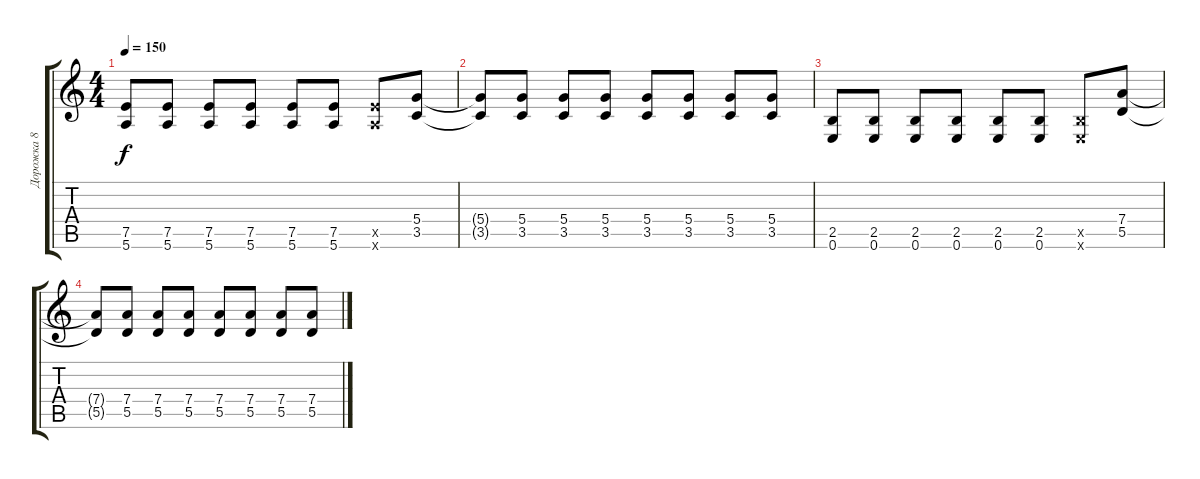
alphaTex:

\track ("Дорожка 8" "Дорожка 8") {instrument electricguitarjazz}
\staff {score tabs}
\tuning (E4 B3 G3 D3 A2 E2) {hide}
\ts (4 4)
\tempo 150
\clef g2
\ks c
(7.5 5.6).8{dy f} (7.5 5.6).8 (7.5 5.6).8 (7.5 5.6).8 (7.5 5.6).8 (7.5 5.6).8 (7.5{x} 5.6{x}).8 (5.4 3.5).8 |
(5.4{t} 3.5{t}).8 (5.4 3.5).8 (5.4 3.5).8 (5.4 3.5).8 (5.4 3.5).8 (5.4 3.5).8 (5.4 3.5).8 (5.4 3.5).8 |
(2.5 0.6).8 (2.5 0.6).8 (2.5 0.6).8 (2.5 0.6).8 (2.5 0.6).8 (2.5 0.6).8 (2.5{x} 0.6{x}).8 (7.4 5.5).8 |
(7.4{t} 5.5{t}).8 (7.4 5.5).8 (7.4 5.5).8 (7.4 5.5).8 (7.4 5.5).8 (7.4 5.5).8 (7.4 5.5).8 (7.4 5.5).8
